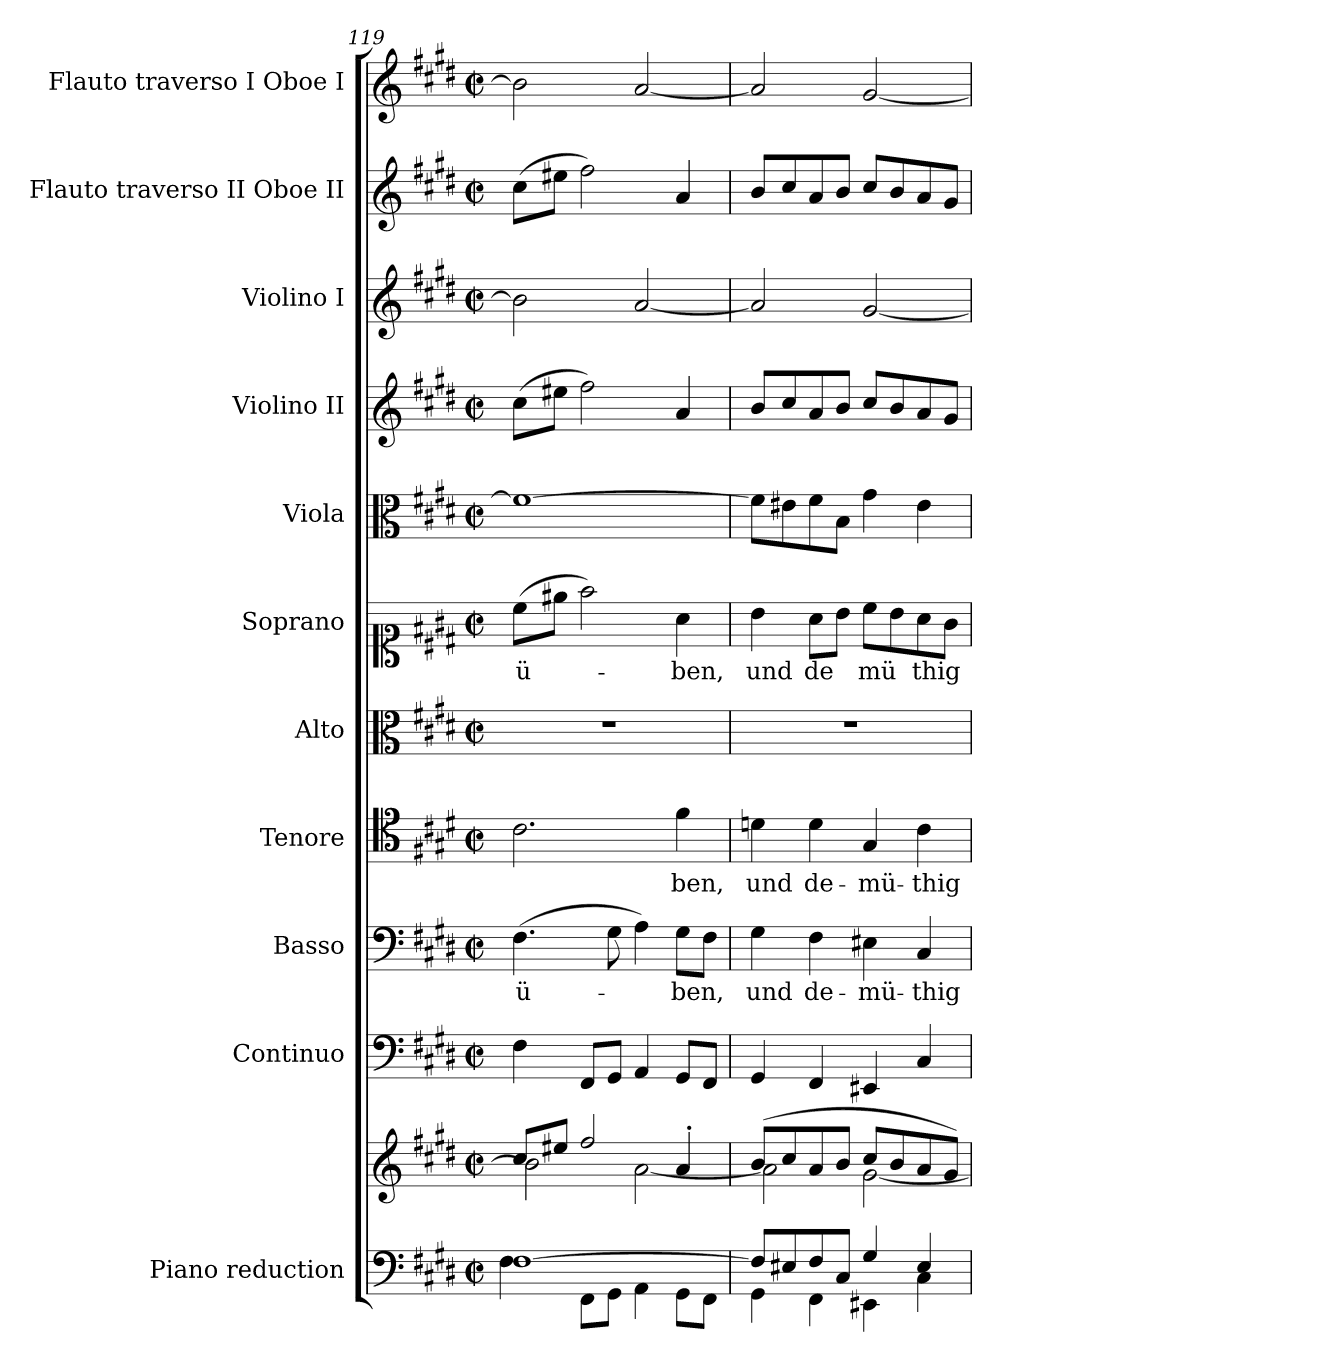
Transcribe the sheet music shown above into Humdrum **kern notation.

**kern	**kern	**kern	**kern	**text	**kern	**text	**kern	**kern	**text	**kern	**kern	**kern	**kern	**kern
*part11	*part11	*part10	*part9	*part9	*part8	*part8	*part7	*part6	*part6	*part5	*part4	*part3	*part2	*part1
*staff12	*staff11	*staff10	*staff9	*staff9	*staff8	*staff8	*staff7	*staff6	*staff6	*staff5	*staff4	*staff3	*staff2	*staff1
*I"Piano reduction	*	*I"Continuo	*I"Basso	*	*I"Tenore	*	*I"Alto	*I"Soprano	*	*I"Viola	*I"Violino II	*I"Violino I	*I"Flauto traverso II Oboe II	*I"Flauto traverso I Oboe I
*I'Pno	*	*	*	*	*	*	*	*	*	*	*	*	*I'Ob	*I'Ob
*clefF4	*clefG2	*clefF4	*clefF4	*	*clefC4	*	*clefC3	*clefC1	*	*clefC3	*clefG2	*clefG2	*clefG2	*clefG2
*k[f#c#g#d#]	*k[f#c#g#d#]	*k[f#c#g#d#]	*k[f#c#g#d#]	*	*k[f#c#g#d#]	*	*k[f#c#g#d#]	*k[f#c#g#d#]	*	*k[f#c#g#d#]	*k[f#c#g#d#]	*k[f#c#g#d#]	*k[f#c#g#d#]	*k[f#c#g#d#]
*M2/2	*M2/2	*M2/2	*M2/2	*	*M2/2	*	*M2/2	*M2/2	*	*M2/2	*M2/2	*M2/2	*M2/2	*M2/2
*met(c|)	*met(c|)	*met(c|)	*met(c|)	*	*met(c|)	*	*met(c|)	*met(c|)	*	*met(c|)	*met(c|)	*met(c|)	*met(c|)	*met(c|)
=119	=119	=119	=119	=119	=119	=119	=119	=119	=119	=119	=119	=119	=119	=119
*^	*^	*	*	*	*	*	*	*	*	*	*	*	*	*
!	!	!	!	!	!	!LO:LY:b	!	!LO:LY:b	!	!	!LO:LY:b	!	!	!	!	!
[1F#	4F#\	8cc#/L	2b\]	4F#\	(>4.F#\	ü-	2.c#\	--	1r	(>8cc#\L	ü-	1f#_	(>8cc#\L	2b\]	(>8cc#\L	2b\]
.	.	8ee#X/J	.	.	.	.	.	.	.	8ee#X\J	.	.	8ee#X\J	.	8ee#X\J	.
.	8FF#\L	2ff#/	.	8FF#/L	.	.	.	.	.	2ff#\)	.	.	2ff#\)	.	2ff#\)	.
.	8GG#\J	.	.	8GG#/J	8G#\	.	.	.	.	.	.	.	.	.	.	.
.	4AA\	.	[2a\	4AA/	4A\)	.	.	.	.	.	.	.	.	[2a/	.	[2a/
!	!	!	!	!	!	!LO:LY:b	!	!LO:LY:b	!	!	!LO:LY:b	!	!	!	!	!
.	8GG#\L	4a'/	.	8GG#/L	8G#\L	ben,	4f#\	ben,	.	4a\	ben,	.	4a/	.	4a/	.
.	8FF#\J	.	.	8FF#/J	8F#\J	.	.	.	.	.	.	.	.	.	.	.
=120	=120	=120	=120	=120	=120	=120	=120	=120	=120	=120	=120	=120	=120	=120	=120	=120
!	!	!	!	!	!	!LO:LY:b	!	!LO:LY:b	!	!	!LO:LY:b	!	!	!	!	!
8F#/L]	4GG#\	(>8b/L	2a\]	4GG#/	4G#\	und	4dn\	und	1r	4b\	und	8f#\L]	8b/L	2a/]	8b/L	2a/]
8E#X/	.	8cc#/	.	.	.	.	.	.	.	.	.	8e#X\	8cc#/	.	8cc#/	.
!	!	!	!	!	!	!LO:LY:b	!	!LO:LY:b	!	!	!LO:LY:b	!	!	!	!	!
8F#/	4FF#\	8a/	.	4FF#/	4F#\	de-	4d\	de-	.	8a\L	de	8f#\	8a/	.	8a/	.
8C#/J	.	8b/J	.	.	.	.	.	.	.	8b\J	.	8B\J	8b/J	.	8b/J	.
!	!	!	!	!	!	!LO:LY:b	!	!LO:LY:b	!	!	!LO:LY:b	!	!	!	!	!
4G#/	4EE#X\	8cc#/L	[2g#\	4EE#X/	4E#X\	mü-	4G#/	mü-	.	8cc#\L	mü	4g#\	8cc#/L	[2g#/	8cc#/L	[2g#/
.	.	8b/	.	.	.	.	.	.	.	8b\	.	.	8b/	.	8b/	.
!	!	!	!	!	!	!LO:LY:b	!	!LO:LY:b	!	!	!LO:LY:b	!	!	!	!	!
4E#/	4C#\	8a/	.	4C#/	4C#/	thig	4c#\	thig	.	8a\	thig	4e#\	8a/	.	8a/	.
.	.	8g#/J)	.	.	.	.	.	.	.	8g#\J	.	.	8g#/J	.	8g#/J	.
*v	*v	*	*	*	*	*	*	*	*	*	*	*	*	*	*	*
*	*v	*v	*	*	*	*	*	*	*	*	*	*	*	*	*
=	=	=	=	=	=	=	=	=	=	=	=	=	=	=
*-	*-	*-	*-	*-	*-	*-	*-	*-	*-	*-	*-	*-	*-	*-
